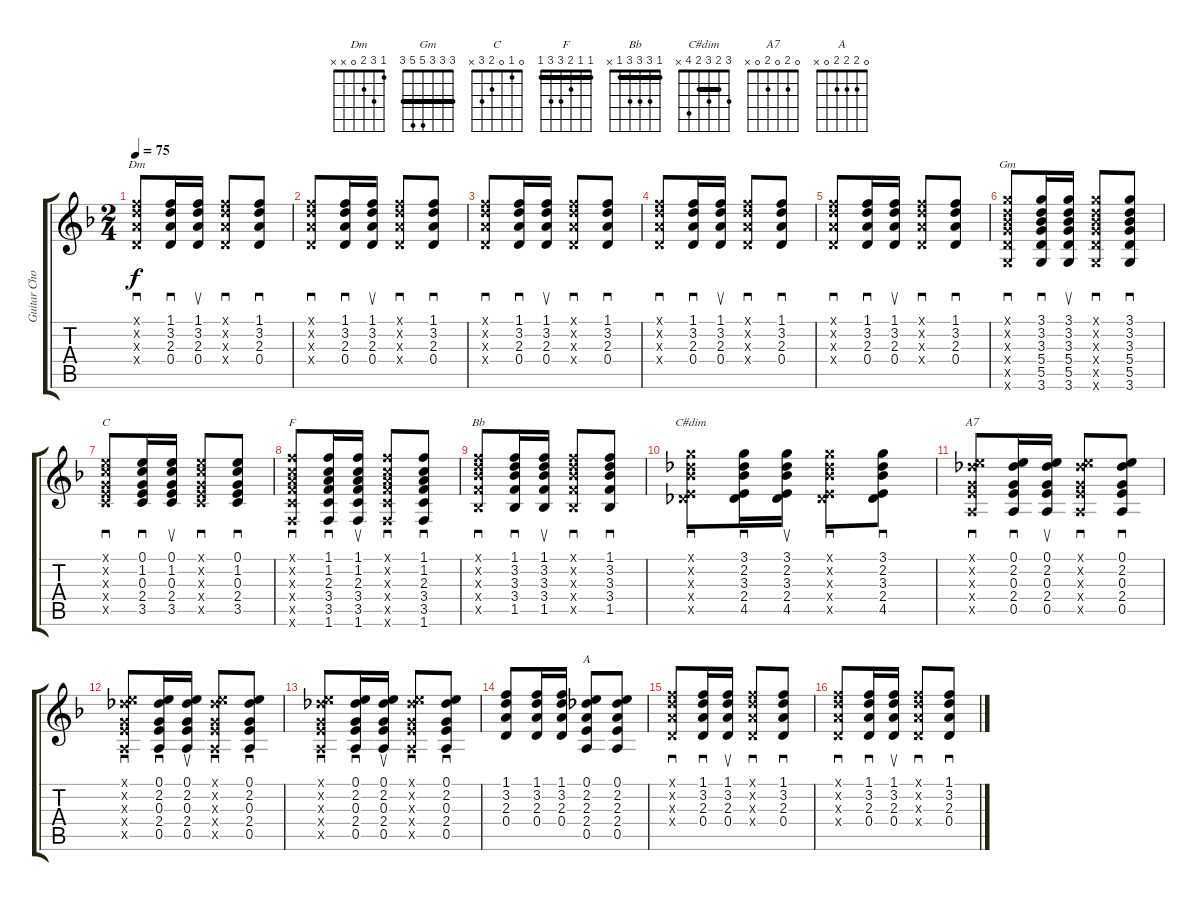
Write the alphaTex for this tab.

\track ("Guitar Chord (2)" "Guitar Cho") {instrument acousticguitarnylon}
\staff {score tabs}
\tuning (E4 B3 G3 D3 A2 E2) {hide}
\chord ("Dm" 1 3 2 0 x x)
\chord ("Gm" 3 3 3 5 5 3) {barre 3}
\chord ("C" 0 1 0 2 3 x)
\chord ("F" 1 1 2 3 3 1) {barre 1}
\chord ("Bb" 1 3 3 3 1 x) {barre 1}
\chord ("C#dim" 3 2 3 2 4 x) {barre 2}
\chord ("A7" 0 2 0 2 0 x)
\chord ("A" 0 2 2 2 0 x)
\ts (2 4)
\tempo 75
\clef g2
\ks dminor
(1.1{x} 3.2{x} 2.3{x} 0.4{x}).8{sd ch "Dm" dy f instrument acousticguitarnylon} (1.1 3.2 2.3 0.4).16{sd} (1.1 3.2 2.3 0.4).16{su} (1.1{x} 3.2{x} 2.3{x} 0.4{x}).8{sd} (1.1 3.2 2.3 0.4).8{sd} |
(1.1{x} 3.2{x} 2.3{x} 0.4{x}).8{sd} (1.1 3.2 2.3 0.4).16{sd} (1.1 3.2 2.3 0.4).16{su} (1.1{x} 3.2{x} 2.3{x} 0.4{x}).8{sd} (1.1 3.2 2.3 0.4).8{sd} |
(1.1{x} 3.2{x} 2.3{x} 0.4{x}).8{sd} (1.1 3.2 2.3 0.4).16{sd} (1.1 3.2 2.3 0.4).16{su} (1.1{x} 3.2{x} 2.3{x} 0.4{x}).8{sd} (1.1 3.2 2.3 0.4).8{sd} |
(1.1{x} 3.2{x} 2.3{x} 0.4{x}).8{sd} (1.1 3.2 2.3 0.4).16{sd} (1.1 3.2 2.3 0.4).16{su} (1.1{x} 3.2{x} 2.3{x} 0.4{x}).8{sd} (1.1 3.2 2.3 0.4).8{sd} |
(1.1{x} 3.2{x} 2.3{x} 0.4{x}).8{sd} (1.1 3.2 2.3 0.4).16{sd} (1.1 3.2 2.3 0.4).16{su} (1.1{x} 3.2{x} 2.3{x} 0.4{x}).8{sd} (1.1 3.2 2.3 0.4).8{sd} |
(3.1{x} 3.2{x} 3.3{x} 5.4{x} 5.5{x} 3.6{x}).8{sd ch "Gm"} (3.1 3.2 3.3 5.4 5.5 3.6).16{sd} (3.1 3.2 3.3 5.4 5.5 3.6).16{su} (3.1{x} 3.2{x} 3.3{x} 5.4{x} 5.5{x} 3.6{x}).8{sd} (3.1 3.2 3.3 5.4 5.5 3.6).8{sd} |
(0.1{x} 1.2{x} 0.3{x} 2.4{x} 3.5{x}).8{sd ch "C"} (0.1 1.2 0.3 2.4 3.5).16{sd} (0.1 1.2 0.3 2.4 3.5).16{su} (0.1{x} 1.2{x} 0.3{x} 2.4{x} 3.5{x}).8{sd} (0.1 1.2 0.3 2.4 3.5).8{sd} |
(1.1{x} 1.2{x} 2.3{x} 3.4{x} 3.5{x} 1.6{x}).8{sd ch "F"} (1.1 1.2 2.3 3.4 3.5 1.6).16{sd} (1.1 1.2 2.3 3.4 3.5 1.6).16{su} (1.1{x} 1.2{x} 2.3{x} 3.4{x} 3.5{x} 1.6{x}).8{sd} (1.1 1.2 2.3 3.4 3.5 1.6).8{sd} |
(1.1{x} 3.2{x} 3.3{x} 3.4{x} 1.5{x}).8{sd ch "Bb"} (1.1 3.2 3.3 3.4 1.5).16{sd} (1.1 3.2 3.3 3.4 1.5).16{su} (1.1{x} 3.2{x} 3.3{x} 3.4{x} 1.5{x}).8{sd} (1.1 3.2 3.3 3.4 1.5).8{sd} |
(3.1{x} 2.2{x} 3.3{x} 2.4{x} 4.5{x}).8{sd ch "C#dim"} (3.1 2.2 3.3 2.4 4.5).16{sd} (3.1 2.2 3.3 2.4 4.5).16{su} (3.1{x} 2.2{x} 3.3{x} 2.4{x} 4.5{x}).8{sd} (3.1 2.2 3.3 2.4 4.5).8{sd} |
(0.1{x} 2.2{x} 0.3{x} 2.4{x} 0.5{x}).8{sd ch "A7"} (0.1 2.2 0.3 2.4 0.5).16{sd} (0.1 2.2 0.3 2.4 0.5).16{su} (0.1{x} 2.2{x} 0.3{x} 2.4{x} 0.5{x}).8{sd} (0.1 2.2 0.3 2.4 0.5).8{sd} |
(0.1{x} 2.2{x} 0.3{x} 2.4{x} 0.5{x}).8{sd} (0.1 2.2 0.3 2.4 0.5).16{sd} (0.1 2.2 0.3 2.4 0.5).16{su} (0.1{x} 2.2{x} 0.3{x} 2.4{x} 0.5{x}).8{sd} (0.1 2.2 0.3 2.4 0.5).8{sd} |
(0.1{x} 2.2{x} 0.3{x} 2.4{x} 0.5{x}).8{sd} (0.1 2.2 0.3 2.4 0.5).16{sd} (0.1 2.2 0.3 2.4 0.5).16{su} (0.1{x} 2.2{x} 0.3{x} 2.4{x} 0.5{x}).8{sd} (0.1 2.2 0.3 2.4 0.5).8{sd} |
(1.1 3.2 2.3 0.4).8 (1.1 3.2 2.3 0.4).16 (1.1 3.2 2.3 0.4).16 (0.1 2.2 2.3 2.4 0.5).8{ch "A"} (0.1 2.2 2.3 2.4 0.5).8 |
(1.1{x} 3.2{x} 2.3{x} 0.4{x}).8{sd} (1.1 3.2 2.3 0.4).16{sd} (1.1 3.2 2.3 0.4).16{su} (1.1{x} 3.2{x} 2.3{x} 0.4{x}).8{sd} (1.1 3.2 2.3 0.4).8{sd} |
(1.1{x} 3.2{x} 2.3{x} 0.4{x}).8{sd} (1.1 3.2 2.3 0.4).16{sd} (1.1 3.2 2.3 0.4).16{su} (1.1{x} 3.2{x} 2.3{x} 0.4{x}).8{sd} (1.1 3.2 2.3 0.4).8{sd}
